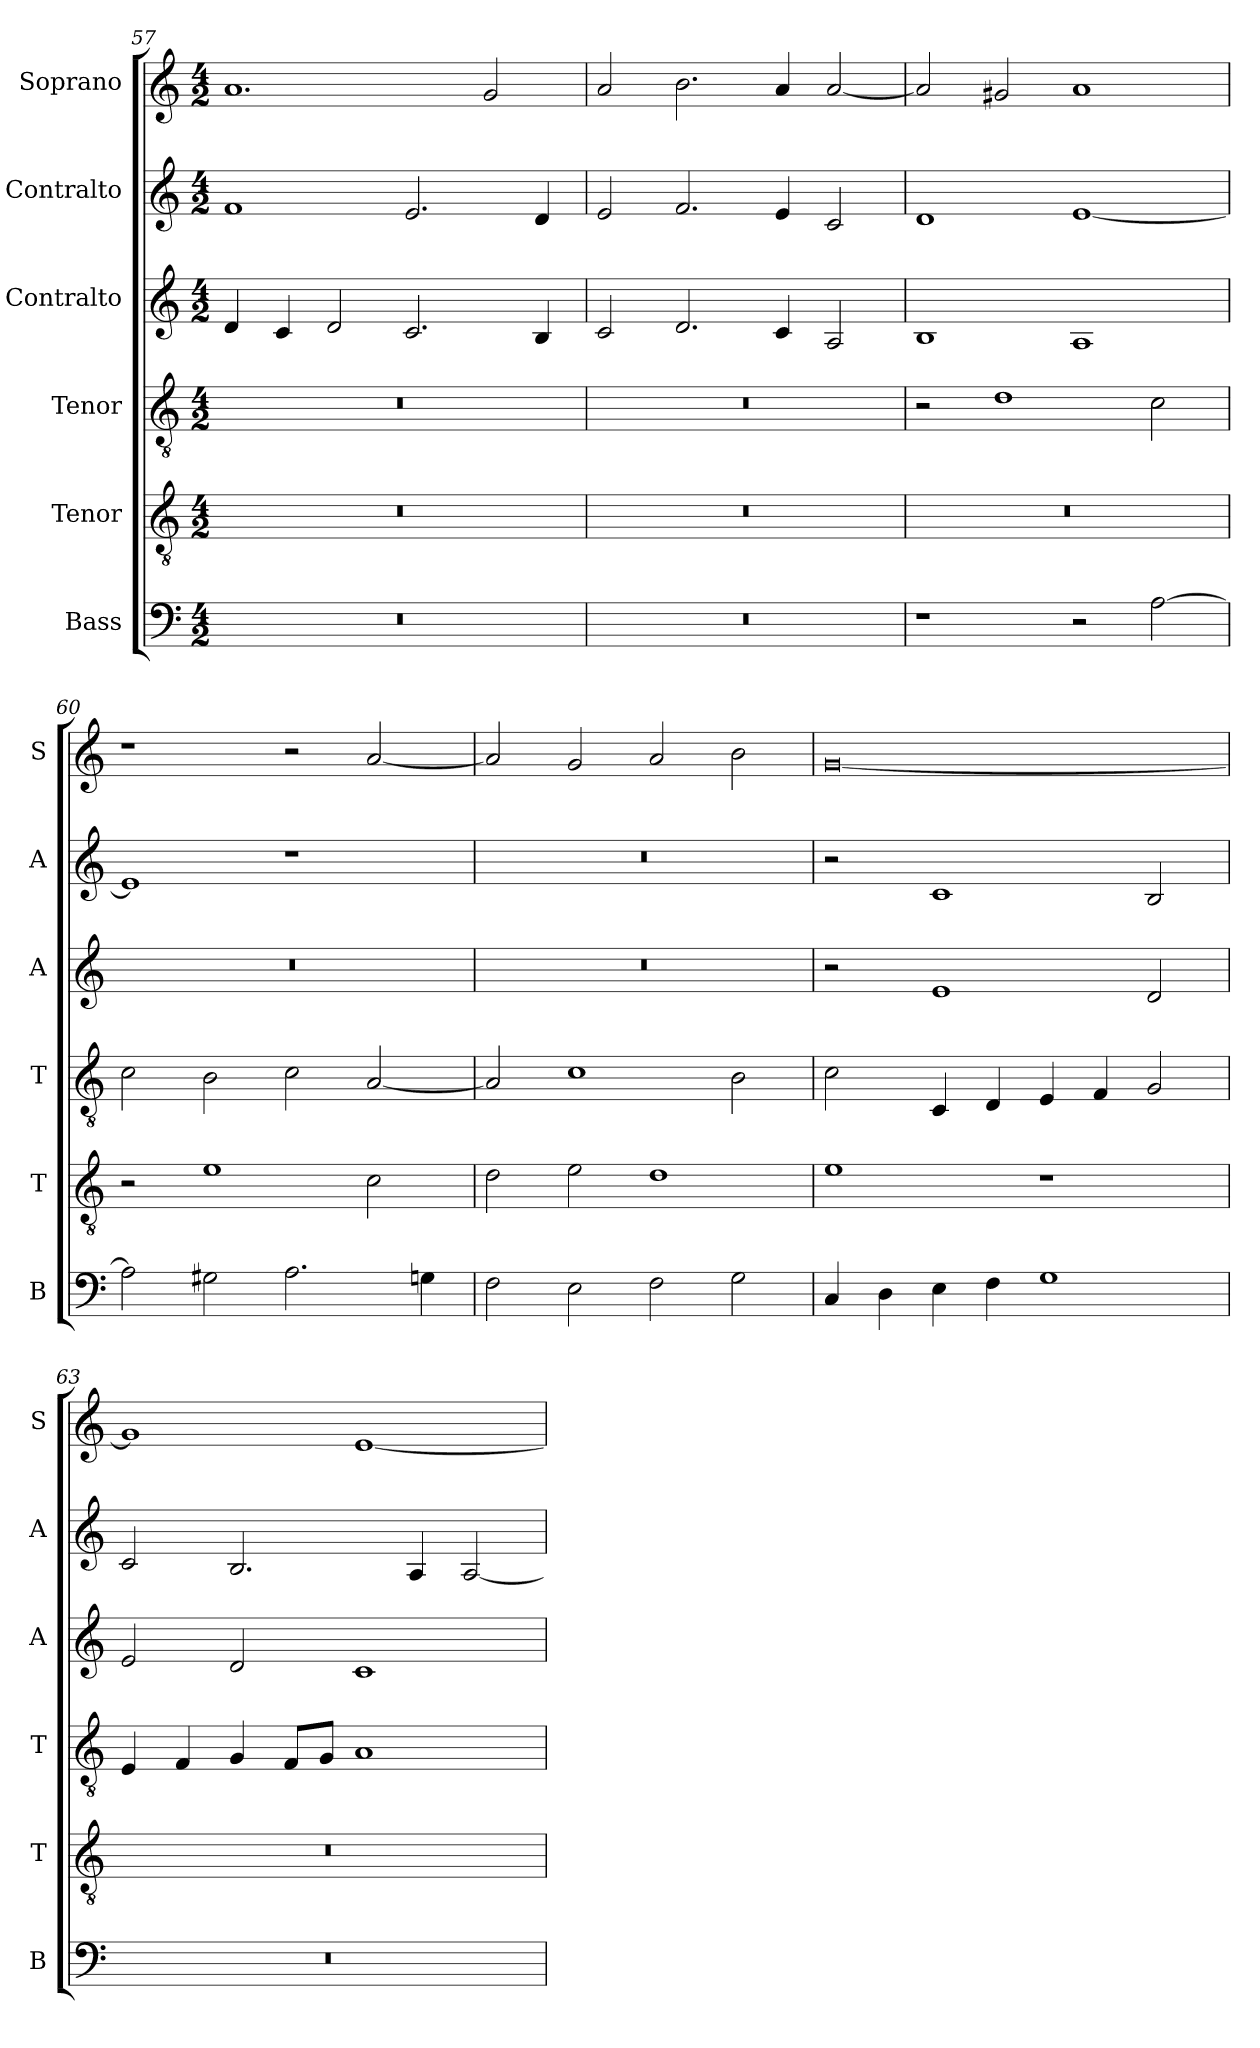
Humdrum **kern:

**kern	**kern	**kern	**kern	**kern	**kern
*part6	*part5	*part4	*part3	*part2	*part1
*staff6	*staff5	*staff4	*staff3	*staff2	*staff1
*I"Bass	*I"Tenor	*I"Tenor	*I"Contralto	*I"Contralto	*I"Soprano
*I'B	*I'T	*I'T	*I'A	*I'A	*I'S
*clefF4	*clefGv2	*clefGv2	*clefG2	*clefG2	*clefG2
*k[]	*k[]	*k[]	*k[]	*k[]	*k[]
*A:aeo	*A:aeo	*A:aeo	*A:aeo	*A:aeo	*A:aeo
*M4/2	*M4/2	*M4/2	*M4/2	*M4/2	*M4/2
=57	=57	=57	=57	=57	=57
0r	0r	0r	4d	1f	1.a
.	.	.	4c	.	.
.	.	.	2d	.	.
.	.	.	2.c	2.e	.
.	.	.	.	.	2g
.	.	.	4B	4d	.
=58	=58	=58	=58	=58	=58
0r	0r	0r	2c	2e	2a
.	.	.	2.d	2.f	2.b
.	.	.	4c	4e	4a
.	.	.	2A	2c	[2a
=59	=59	=59	=59	=59	=59
1r	0r	2r	1B	1d	2a]
.	.	1d	.	.	2g#X
2r	.	.	1A	[1e	1a
[2A	.	2c	.	.	.
=60	=60	=60	=60	=60	=60
2A]	2r	2c	0r	1e]	1r
2G#X	1e	2B	.	.	.
2.A	.	2c	.	1r	2r
.	2c	[2A	.	.	[2a
4Gn	.	.	.	.	.
=61	=61	=61	=61	=61	=61
2F	2d	2A]	0r	0r	2a]
2E	2e	1c	.	.	2g
2F	1d	.	.	.	2a
2G	.	2B	.	.	2b
=62	=62	=62	=62	=62	=62
4C	1e	2c	2r	2r	[0g
4D	.	.	.	.	.
4E	.	4C	1e	1c	.
4F	.	4D	.	.	.
1G	1r	4E	.	.	.
.	.	4F	.	.	.
.	.	2G	2d	2B	.
=63	=63	=63	=63	=63	=63
0r	0r	4E	2e	2c	1g]
.	.	4F	.	.	.
.	.	4G	2d	2.B	.
.	.	8F/L	.	.	.
.	.	8G/J	.	.	.
.	.	1A	1c	.	[1e
.	.	.	.	4A	.
.	.	.	.	[2A	.
=	=	=	=	=	=
*-	*-	*-	*-	*-	*-
